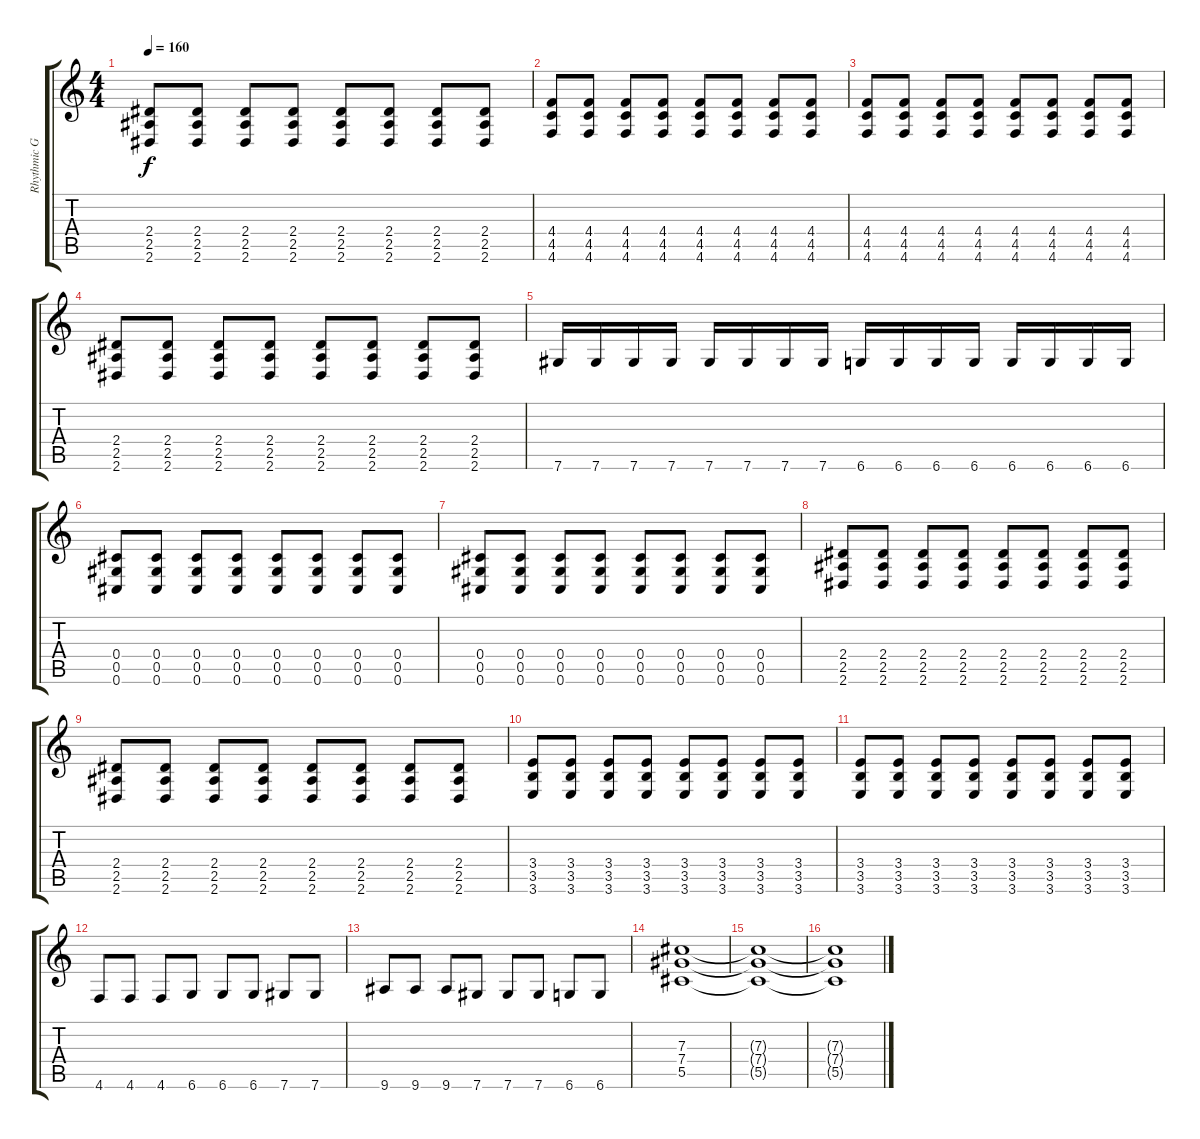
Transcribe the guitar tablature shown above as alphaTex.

\track ("Rhythmic Guitar (Drop C#)" "Rhythmic G") {instrument distortionguitar}
\staff {score tabs}
\tuning (Eb4 Bb3 Gb3 Db3 Ab2 Db2) {hide}
\ts (4 4)
\tempo 160
\clef g2
\ks c
(2.4 2.5 2.6).8{dy f} (2.4 2.5 2.6).8 (2.4 2.5 2.6).8 (2.4 2.5 2.6).8 (2.4 2.5 2.6).8 (2.4 2.5 2.6).8 (2.4 2.5 2.6).8 (2.4 2.5 2.6).8 |
(4.4 4.5 4.6).8 (4.4 4.5 4.6).8 (4.4 4.5 4.6).8 (4.4 4.5 4.6).8 (4.4 4.5 4.6).8 (4.4 4.5 4.6).8 (4.4 4.5 4.6).8 (4.4 4.5 4.6).8 |
(4.4 4.5 4.6).8 (4.4 4.5 4.6).8 (4.4 4.5 4.6).8 (4.4 4.5 4.6).8 (4.4 4.5 4.6).8 (4.4 4.5 4.6).8 (4.4 4.5 4.6).8 (4.4 4.5 4.6).8 |
(2.4 2.5 2.6).8 (2.4 2.5 2.6).8 (2.4 2.5 2.6).8 (2.4 2.5 2.6).8 (2.4 2.5 2.6).8 (2.4 2.5 2.6).8 (2.4 2.5 2.6).8 (2.4 2.5 2.6).8 |
7.6.16 7.6.16 7.6.16 7.6.16 7.6.16 7.6.16 7.6.16 7.6.16 6.6.16 6.6.16 6.6.16 6.6.16 6.6.16 6.6.16 6.6.16 6.6.16 |
(0.4 0.5 0.6).8 (0.4 0.5 0.6).8 (0.4 0.5 0.6).8 (0.4 0.5 0.6).8 (0.4 0.5 0.6).8 (0.4 0.5 0.6).8 (0.4 0.5 0.6).8 (0.4 0.5 0.6).8 |
(0.4 0.5 0.6).8 (0.4 0.5 0.6).8 (0.4 0.5 0.6).8 (0.4 0.5 0.6).8 (0.4 0.5 0.6).8 (0.4 0.5 0.6).8 (0.4 0.5 0.6).8 (0.4 0.5 0.6).8 |
(2.4 2.5 2.6).8 (2.4 2.5 2.6).8 (2.4 2.5 2.6).8 (2.4 2.5 2.6).8 (2.4 2.5 2.6).8 (2.4 2.5 2.6).8 (2.4 2.5 2.6).8 (2.4 2.5 2.6).8 |
(2.4 2.5 2.6).8 (2.4 2.5 2.6).8 (2.4 2.5 2.6).8 (2.4 2.5 2.6).8 (2.4 2.5 2.6).8 (2.4 2.5 2.6).8 (2.4 2.5 2.6).8 (2.4 2.5 2.6).8 |
(3.4 3.5 3.6).8 (3.4 3.5 3.6).8 (3.4 3.5 3.6).8 (3.4 3.5 3.6).8 (3.4 3.5 3.6).8 (3.4 3.5 3.6).8 (3.4 3.5 3.6).8 (3.4 3.5 3.6).8 |
(3.4 3.5 3.6).8 (3.4 3.5 3.6).8 (3.4 3.5 3.6).8 (3.4 3.5 3.6).8 (3.4 3.5 3.6).8 (3.4 3.5 3.6).8 (3.4 3.5 3.6).8 (3.4 3.5 3.6).8 |
4.6.8 4.6.8 4.6.8 6.6.8 6.6.8 6.6.8 7.6.8 7.6.8 |
9.6.8 9.6.8 9.6.8 7.6.8 7.6.8 7.6.8 6.6.8 6.6.8 |
(7.3 7.4 5.5).1 |
(7.3{t} 7.4{t} 5.5{t}).1 |
(7.3{t} 7.4{t} 5.5{t}).1
